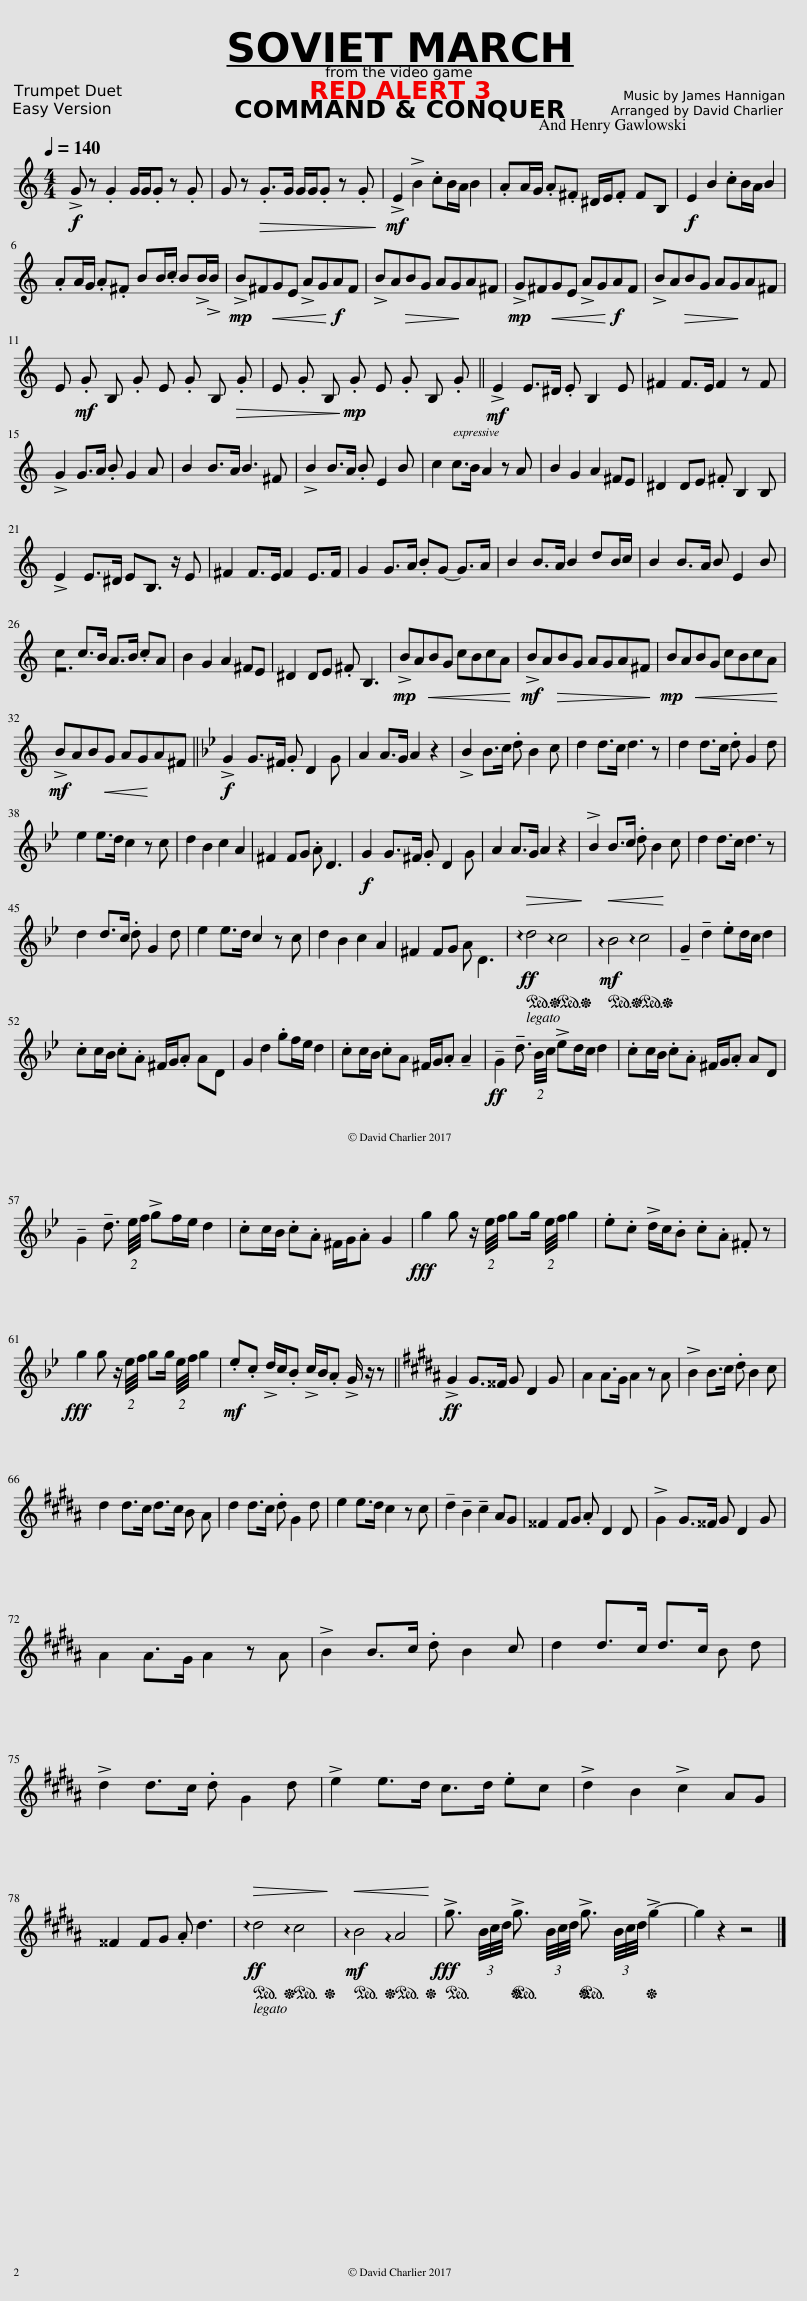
X:1
L:1/8
Q:1/4=140
M:4/4
I:linebreak $
K:none
V:1 treble transpose=-2
V:1
[K:C]!f! !>!G z .G2 G/G/.G z .G | G z!>(! .G>G G/G/.G z .G!>)! |!mf! !>!E2 !>!B2 .cB/A/ B2 | .AA/G/ .A.^F ^D/E/.F FB, |!f! E2 B2 .cB/A/ B2 |$ %5
 .AA/G/ .A.^F BB/.c/ B!>!B/!>!B/ |!mp! !>!B^F!<(!GE !>!AG!<)!!f!AF | !>!BA!>(!BG AG!>)!A^F |!mp! !>!G^F!<(!GE !>!AG!<)!!f!AF | !>!BA!>(!BG AG!>)!A^F |$ %10
 E!mf! .G B, .G E .G B,!>(! .G | E .G B,!>)!!mp! .G E .G B, .G ||!mf! !>!E2 E>^D .E B,2 E | ^F2 F>E F2 z F |$ !>!G2 G>A .B G2 A | %15
 B2 B>A B3 ^F | !>!B2 B>A .B E2 B | c2 c>B A2 z A | B2 G2 A2 ^FE | ^D2 DE .^F B,2 B, |$ %20
 !>!E2 E>^D EB,3/2 z/ E | ^F2 F>E F2 E>F | G2 G>A .BG- G>A | B2 B>A B2 dB/c/ | B2 B>A B E2 B |$ %25
 c2 c>B A>B .cA | B2 G2 A2 ^FE | ^D2 DE .^F!mp! B,3 |!mp! !>!BA!<(!BG cBcA!<)! |!mf! !>!BA!>(!BG AGA^F!>)! | %30
!mp! BA!<(!BG cBcA!<)! |$!mf! !>!BAB!<(!G AG!<)!!ff!A^F ||[K:Bb]!f! !>!G2 G>^F .G D2 G | A2 A>G A2 z2 | !>!B2 B>c .d B2 c | %35
 d2 d>c d3 z | d2 d>c .d G2 d |$ e2 e>d c2 z c | d2 B2 c2 A2 | ^F2 FG .A D3 | %40
!f! G2 G>^F .G D2 G | A2 A>G A2 z2 | !>!B2 B>c .d B2 c | d2 d>c d3 z |$ d2 d>c .d G2 d | %45
 e2 e>d c2 z c | d2 B2 c2 A2 | ^F2 FG A D3 |!ff!!ped!!>(! !arpeggio!d4!ped-up!!ped! !arpeggio!c4!>)!!ped-up! |!mf!!ped!!<(! !arpeggio!B4!ped-up!!ped! !arpeggio!c4!<)!!ped-up! | %50
 !tenuto!G2 !tenuto!d2 .ed/c/ d2 |$ .cc/B/ .c.A ^F/G/.A AD | G2 d2 .gf/e/ d2 | .cc/B/ .c.A ^F/G/.A !tenuto!A2 |!ff! !tenuto!G2 !tenuto!d3/2 B/4c/4 !>!ed/c/ d2 | %55
 .cc/B/ .c.A ^F/G/.A AD |$ !tenuto!G2 !tenuto!d3/2 e/4f/4 !>!gf/e/ d2 | .cc/B/ .c.A ^F/G/.A G2 |!fff! g2 g z/ e/4f/4 gg/ e/4f/4 g2 | .e.c !>!d/c/.B .c.A .^F z |$ %60
!fff! g2 g z/ e/4f/4 gg/ e/4f/4 g2 |!mf! .e.c !>!d/c/.B !>!c/B/.A !>!G/ z/ z ||[K:B]!ff! !>!G2 G>^^F .G D2 G | A2 A>G A2 z A | !>!B2 B>c .d B2 c |$ %65
 d2 d>c d>c B A | !tenuto!d2 d>c .d G2 d | e2 !tenuto!e>d c2 z c | !tenuto!d2 !tenuto!B2 !tenuto!c2 A!tenuto!G | ^^F2 FG .A D2 D | %70
 !>!G2 G>^^F .G D2 G |$ A2 A>G A2 z A | !>!B2 B>c .d B2 c | d2 d>c d>c B d |$ !>!d2 d>c .d G2 d | %75
 !>!e2 !tenuto!e>d c>d .ec | !>!d2 B2 !>!c2 AG |$ ^^F2 FG .A d3 |!ff!!ped!!>(! !arpeggio!d4!ped-up!!ped! !arpeggio!c4!>)!!ped-up! |!mf!!ped!!<(! !arpeggio!B4!ped-up!!ped! !arpeggio!A4!<)!!ped-up! | %80
!fff!!ped! !>!g3/2 (3B/4c/4d/4!ped-up!!ped! !>!g3/2 (3B/4c/4d/4!ped-up!!ped! !>!g3/2 (3B/4c/4d/4!ped-up! !>!g2- | g2 z2 z4 |] %82
